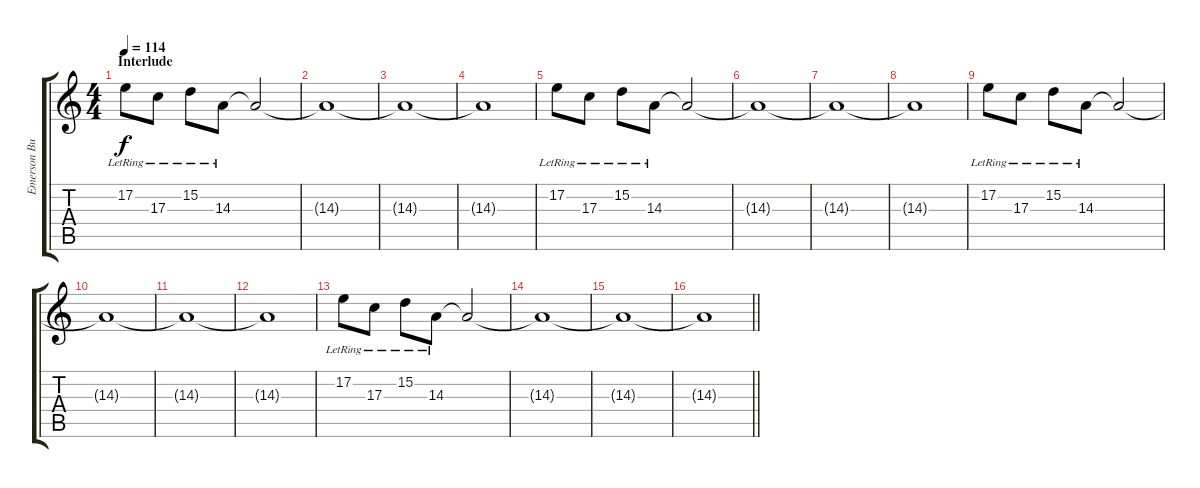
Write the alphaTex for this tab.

\track ("Emerson Burton (Keyboard)" "Emerson Bu") {instrument electricpiano1}
\staff {score tabs}
\tuning (E4 B3 G3 D3 A2 E2) {hide}
\ts (4 4)
\section ("" "Interlude")
\tempo 114
\clef g2
\ks c
17.2{lr}.8{dy f} 17.3{lr}.8 15.2{lr}.8 14.3{lr}.8 14.3{t}.2 |
14.3{t}.1 |
14.3{t}.1 |
14.3{t}.1 |
17.2{lr}.8 17.3{lr}.8 15.2{lr}.8 14.3{lr}.8 14.3{t}.2 |
14.3{t}.1 |
14.3{t}.1 |
14.3{t}.1 |
17.2{lr}.8 17.3{lr}.8 15.2{lr}.8 14.3{lr}.8 14.3{t}.2 |
14.3{t}.1 |
14.3{t}.1 |
14.3{t}.1 |
17.2{lr}.8 17.3{lr}.8 15.2{lr}.8 14.3{lr}.8 14.3{t}.2 |
14.3{t}.1 |
14.3{t}.1 |
\barLineRight lightlight
14.3{t}.1
